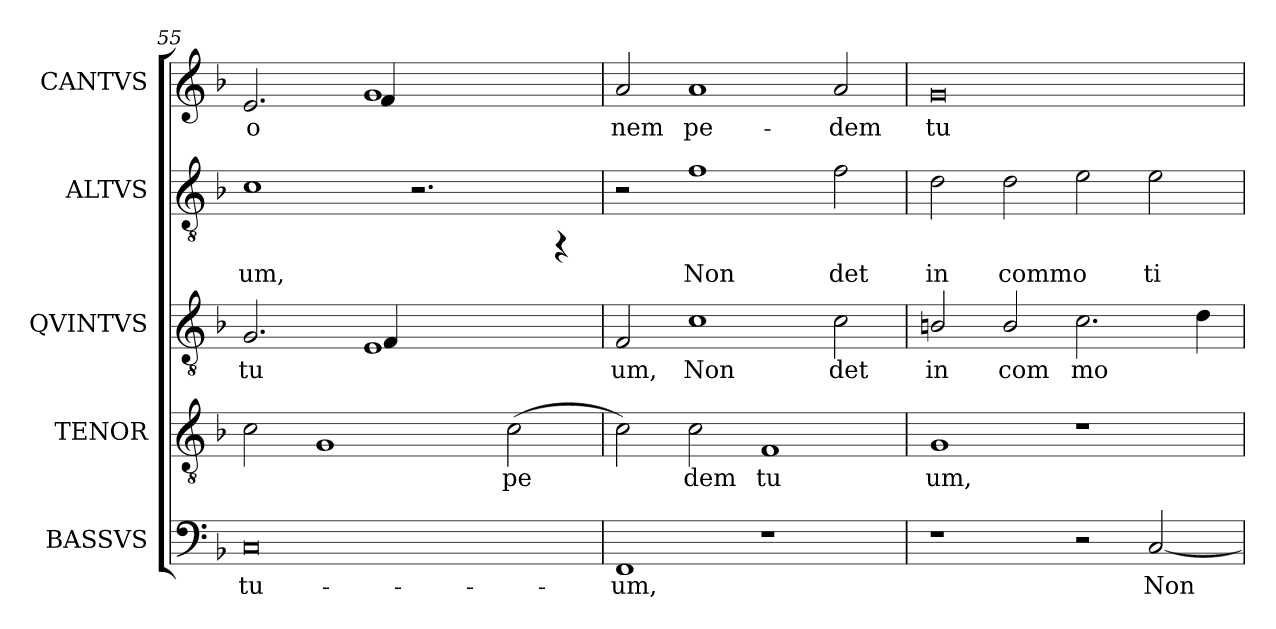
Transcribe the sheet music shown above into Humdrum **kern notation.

**kern	**text	**kern	**text	**kern	**text	**kern	**text	**kern	**text
*part5	*part5	*part4	*part4	*part3	*part3	*part2	*part2	*part1	*part1
*staff5	*staff5	*staff4	*staff4	*staff3	*staff3	*staff2	*staff2	*staff1	*staff1
*I"BASSVS	*	*I"TENOR	*	*I"QVINTVS	*	*I"ALTVS	*	*I"CANTVS	*
*clefF4	*	*clefGv2	*	*clefGv2	*	*clefGv2	*	*clefG2	*
*ITrd-3c-5	*	*ITrd-3c-5	*	*ITrd-3c-5	*	*ITrd-3c-5	*	*	*
*k[b-e-]	*	*k[b-e-]	*	*k[b-e-]	*	*k[b-e-]	*	*k[b-]	*
*B-:	*	*B-:	*	*B-:	*	*B-:	*	*F:	*
=55	=55	=55	=55	=55	=55	=55	=55	=55	=55
!	!LO:LY:b:cj	!	!LO:LY:b:cj	!	!LO:LY:b:cj	!	!LO:LY:b:cj	!	!LO:LY:b:cj
*	*	*	*	*^	*	*	*	*^	*
0F	tu-	2f\	.	2.c/	2.ryy	tu	1f	um,	2.e/	2.ryy	-o-
.	.	1c	.	.	.	.	.	.	.	.	.
!	!	!	!	!	!	!LO:LY:b:cj	!	!	!	!	!LO:LY:b:cj
.	.	.	.	1A	4B-/	.	.	.	1g	4f/	--
.	.	.	.	.	4ryy	.	2.r	.	.	4ryy	.
.	.	.	.	.	2.ryy	.	.	.	.	2.ryy	.
!	!	!	!LO:LY:b:cj	!	!	!	!	!	!	!	!
.	.	(>2f\	pe	.	.	.	.	.	.	.	.
.	.	.	.	4ryy	.	.	4rFF	.	4ryy	.	.
*	*	*	*	*v	*v	*	*	*	*v	*v	*
=56	=56	=56	=56	=56	=56	=56	=56	=56	=56
!	!LO:LY:b:cj	!	!LO:LY:b:cj	!	!LO:LY:b:cj	!	!	!	!LO:LY:b:cj
1BB-	-um,	2f\)	.	2B-/	um,	2r	.	2a/	-nem
!	!	!	!LO:LY:b:cj	!	!LO:LY:b:cj	!	!LO:LY:b:cj	!	!LO:LY:b:cj
.	.	2f\	dem	1f	Non	1b-	Non	1a	pe-
!	!	!	!LO:LY:b:cj	!	!	!	!	!	!
1r	.	1B-	tu	.	.	.	.	.	.
!	!	!	!	!	!LO:LY:b:cj	!	!LO:LY:b:cj	!	!LO:LY:b:cj
.	.	.	.	2f\	det	2b-\	det	2a/	-dem
=57	=57	=57	=57	=57	=57	=57	=57	=57	=57
!	!	!	!LO:LY:b:cj	!	!LO:LY:b:cj	!	!LO:LY:b:cj	!	!LO:LY:b:cj
1r	.	1c	um,	2en/	in	2g\	in	0g	tu-
!	!	!	!	!	!LO:LY:b:cj	!	!LO:LY:b:cj	!	!
.	.	.	.	2e/	com	2g\	commo	.	.
!	!	!	!	!	!LO:LY:b:cj	!	!LO:LY:b:cj	!	!
2r	.	1r	.	2.f\	mo	2a\	.	.	.
!	!LO:LY:b:cj	!	!	!	!	!	!LO:LY:b:cj	!	!
[<2F/	Non	.	.	.	.	2a\	ti	.	.
!	!	!	!	!	!LO:LY:b:cj	!	!	!	!
.	.	.	.	4g\	.	.	.	.	.
=	=	=	=	=	=	=	=	=	=
*-	*-	*-	*-	*-	*-	*-	*-	*-	*-
